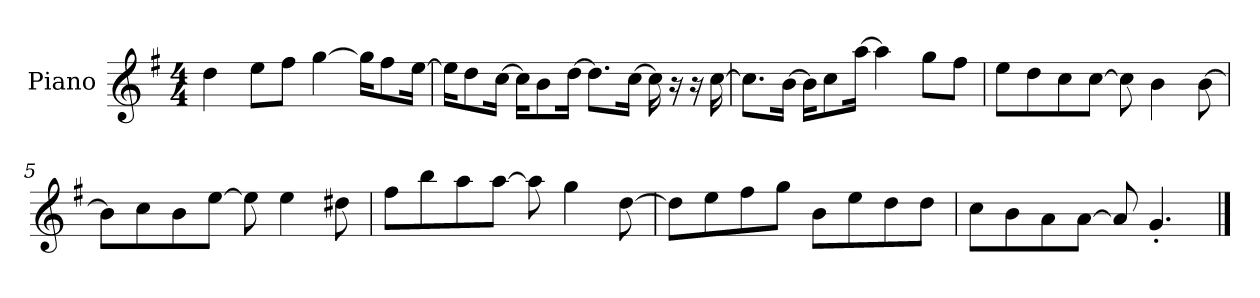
**kern
*part1
*staff1
*I"Piano
*I'P-no
*clefG2
*k[f#]
*M4/4
*MM90
=1
4dd\
8ee\L
8ff#\J
[4gg\
16gg\KL]
8ff#\
[16ee\Jk
=2
16ee\KL]
8dd\
[16cc\Jk
16cc\KL]
8b\
[16dd\Jk
8.dd\L]
[16cc\Jk
16cc\]
16r
16r
[16cc\
=3
8.cc\L]
[16b\Jk
16b\KL]
8cc\
[16aa\Jk
4aa\]
8gg\L
8ff#\J
=4
8ee\L
8dd\
8cc\
[8cc\J
8cc\]
4b\
[8b\
!!LO:LB:g=z
=5
8b\L]
8cc\
8b\
[8ee\J
8ee\]
4ee\
8dd#X\
=6
8ff#\L
8bb\
8aa\
[8aa\J
8aa\]
4gg\
[8dd\
=7
8dd\L]
8ee\
8ff#\
8gg\J
8b\L
8ee\
8dd\
8dd\J
=8
8cc\L
8b\
8a\
[8a\J
8a/]
4.g'/
==
*-
